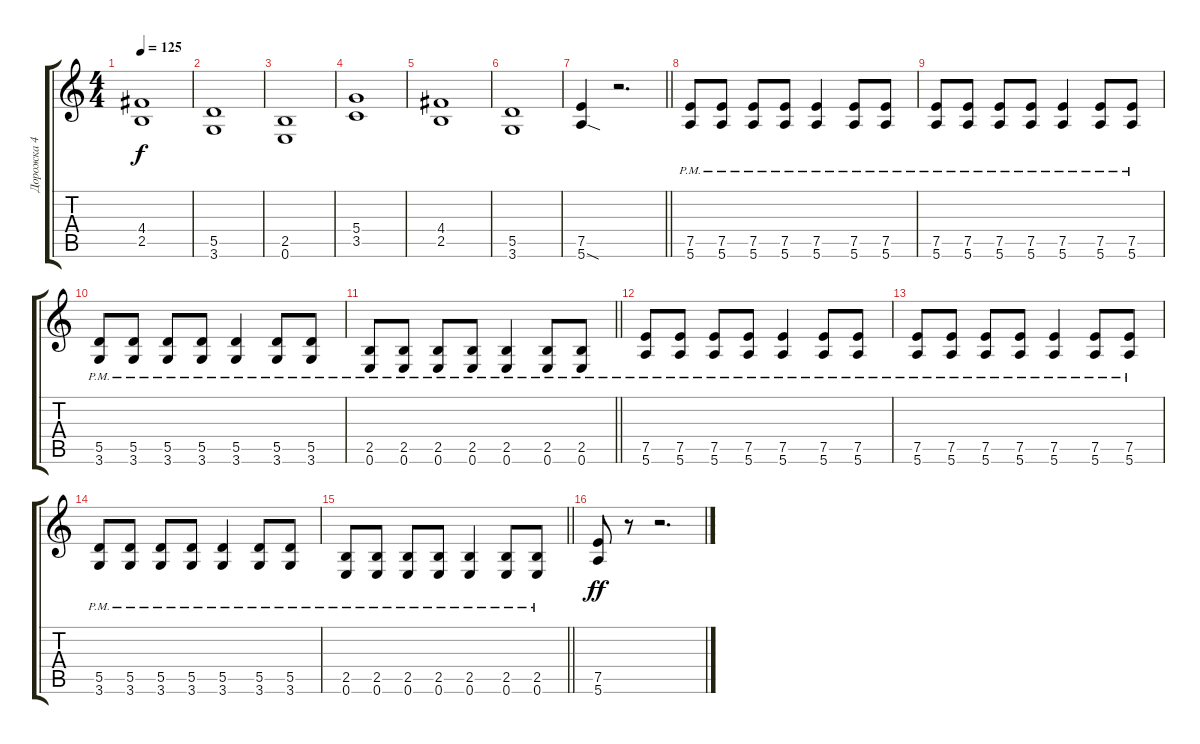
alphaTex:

\track ("Дорожка 4" "Дорожка 4") {instrument overdrivenguitar}
\staff {score tabs}
\tuning (E4 B3 G3 D3 A2 E2) {hide}
\ts (4 4)
\tempo 125
\clef g2
\ks c
(4.4 2.5).1{dy f} |
(5.5 3.6).1 |
(2.5 0.6).1 |
(5.4 3.5).1 |
(4.4 2.5).1 |
(5.5 3.6).1 |
\barLineRight lightlight
(7.5 5.6{sod}).4 r.2{d} |
(7.5{pm} 5.6{pm}).8{instrument overdrivenguitar} (7.5{pm} 5.6{pm}).8 (7.5{pm} 5.6{pm}).8 (7.5{pm} 5.6{pm}).8 (7.5{pm} 5.6{pm}).4 (7.5{pm} 5.6{pm}).8 (7.5{pm} 5.6{pm}).8 |
(7.5{pm} 5.6{pm}).8 (7.5{pm} 5.6{pm}).8 (7.5{pm} 5.6{pm}).8 (7.5{pm} 5.6{pm}).8 (7.5{pm} 5.6{pm}).4 (7.5{pm} 5.6{pm}).8 (7.5{pm} 5.6{pm}).8 |
(5.5{pm} 3.6{pm}).8 (5.5{pm} 3.6{pm}).8 (5.5{pm} 3.6{pm}).8 (5.5{pm} 3.6{pm}).8 (5.5{pm} 3.6{pm}).4 (5.5{pm} 3.6{pm}).8 (5.5{pm} 3.6{pm}).8 |
\barLineRight lightlight
(2.5{pm} 0.6{pm}).8 (2.5{pm} 0.6{pm}).8 (2.5{pm} 0.6{pm}).8 (2.5{pm} 0.6{pm}).8 (2.5{pm} 0.6{pm}).4 (2.5{pm} 0.6{pm}).8 (2.5{pm} 0.6{pm}).8 |
(7.5{pm} 5.6{pm}).8 (7.5{pm} 5.6{pm}).8 (7.5{pm} 5.6{pm}).8 (7.5{pm} 5.6{pm}).8 (7.5{pm} 5.6{pm}).4 (7.5{pm} 5.6{pm}).8 (7.5{pm} 5.6{pm}).8 |
(7.5{pm} 5.6{pm}).8 (7.5{pm} 5.6{pm}).8 (7.5{pm} 5.6{pm}).8 (7.5{pm} 5.6{pm}).8 (7.5{pm} 5.6{pm}).4 (7.5{pm} 5.6{pm}).8 (7.5{pm} 5.6{pm}).8 |
(5.5{pm} 3.6{pm}).8 (5.5{pm} 3.6{pm}).8 (5.5{pm} 3.6{pm}).8 (5.5{pm} 3.6{pm}).8 (5.5{pm} 3.6{pm}).4 (5.5{pm} 3.6{pm}).8 (5.5{pm} 3.6{pm}).8 |
\barLineRight lightlight
(2.5{pm} 0.6{pm}).8 (2.5{pm} 0.6{pm}).8 (2.5{pm} 0.6{pm}).8 (2.5{pm} 0.6{pm}).8 (2.5{pm} 0.6{pm}).4 (2.5{pm} 0.6{pm}).8 (2.5{pm} 0.6{pm}).8 |
(7.5 5.6).8{dy ff} r.8 r.2{d}
